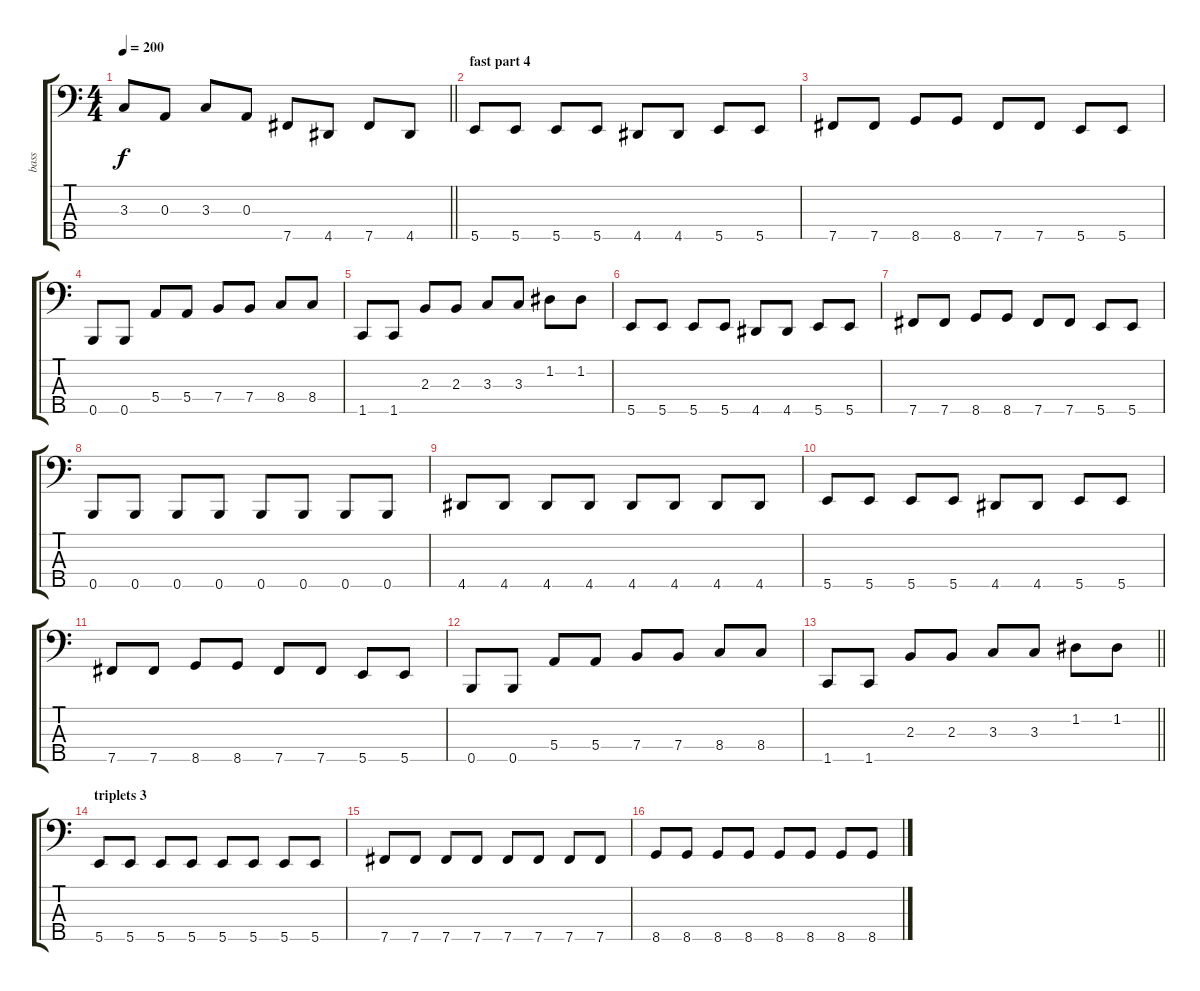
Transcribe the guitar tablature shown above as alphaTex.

\track ("bass" "bass") {instrument electricbassfinger}
\staff {score tabs}
\tuning (G2 D2 A1 E1 B0) {hide}
\ts (4 4)
\tempo 200
\clef f4
\barLineRight lightlight
\ks c
3.3.8{dy f} 0.3.8 3.3.8 0.3.8 7.5.8 4.5.8 7.5.8 4.5.8 |
\section ("" "fast part 4")
5.5.8 5.5.8 5.5.8 5.5.8 4.5.8 4.5.8 5.5.8 5.5.8 |
7.5.8 7.5.8 8.5.8 8.5.8 7.5.8 7.5.8 5.5.8 5.5.8 |
0.5.8 0.5.8 5.4.8 5.4.8 7.4.8 7.4.8 8.4.8 8.4.8 |
1.5.8 1.5.8 2.3.8 2.3.8 3.3.8 3.3.8 1.2.8 1.2.8 |
5.5.8 5.5.8 5.5.8 5.5.8 4.5.8 4.5.8 5.5.8 5.5.8 |
7.5.8 7.5.8 8.5.8 8.5.8 7.5.8 7.5.8 5.5.8 5.5.8 |
0.5.8 0.5.8 0.5.8 0.5.8 0.5.8 0.5.8 0.5.8 0.5.8 |
4.5.8 4.5.8 4.5.8 4.5.8 4.5.8 4.5.8 4.5.8 4.5.8 |
5.5.8 5.5.8 5.5.8 5.5.8 4.5.8 4.5.8 5.5.8 5.5.8 |
7.5.8 7.5.8 8.5.8 8.5.8 7.5.8 7.5.8 5.5.8 5.5.8 |
0.5.8 0.5.8 5.4.8 5.4.8 7.4.8 7.4.8 8.4.8 8.4.8 |
\barLineRight lightlight
1.5.8 1.5.8 2.3.8 2.3.8 3.3.8 3.3.8 1.2.8 1.2.8 |
\section ("" "triplets 3")
5.5.8 5.5.8 5.5.8 5.5.8 5.5.8 5.5.8 5.5.8 5.5.8 |
7.5.8 7.5.8 7.5.8 7.5.8 7.5.8 7.5.8 7.5.8 7.5.8 |
8.5.8 8.5.8 8.5.8 8.5.8 8.5.8 8.5.8 8.5.8 8.5.8
